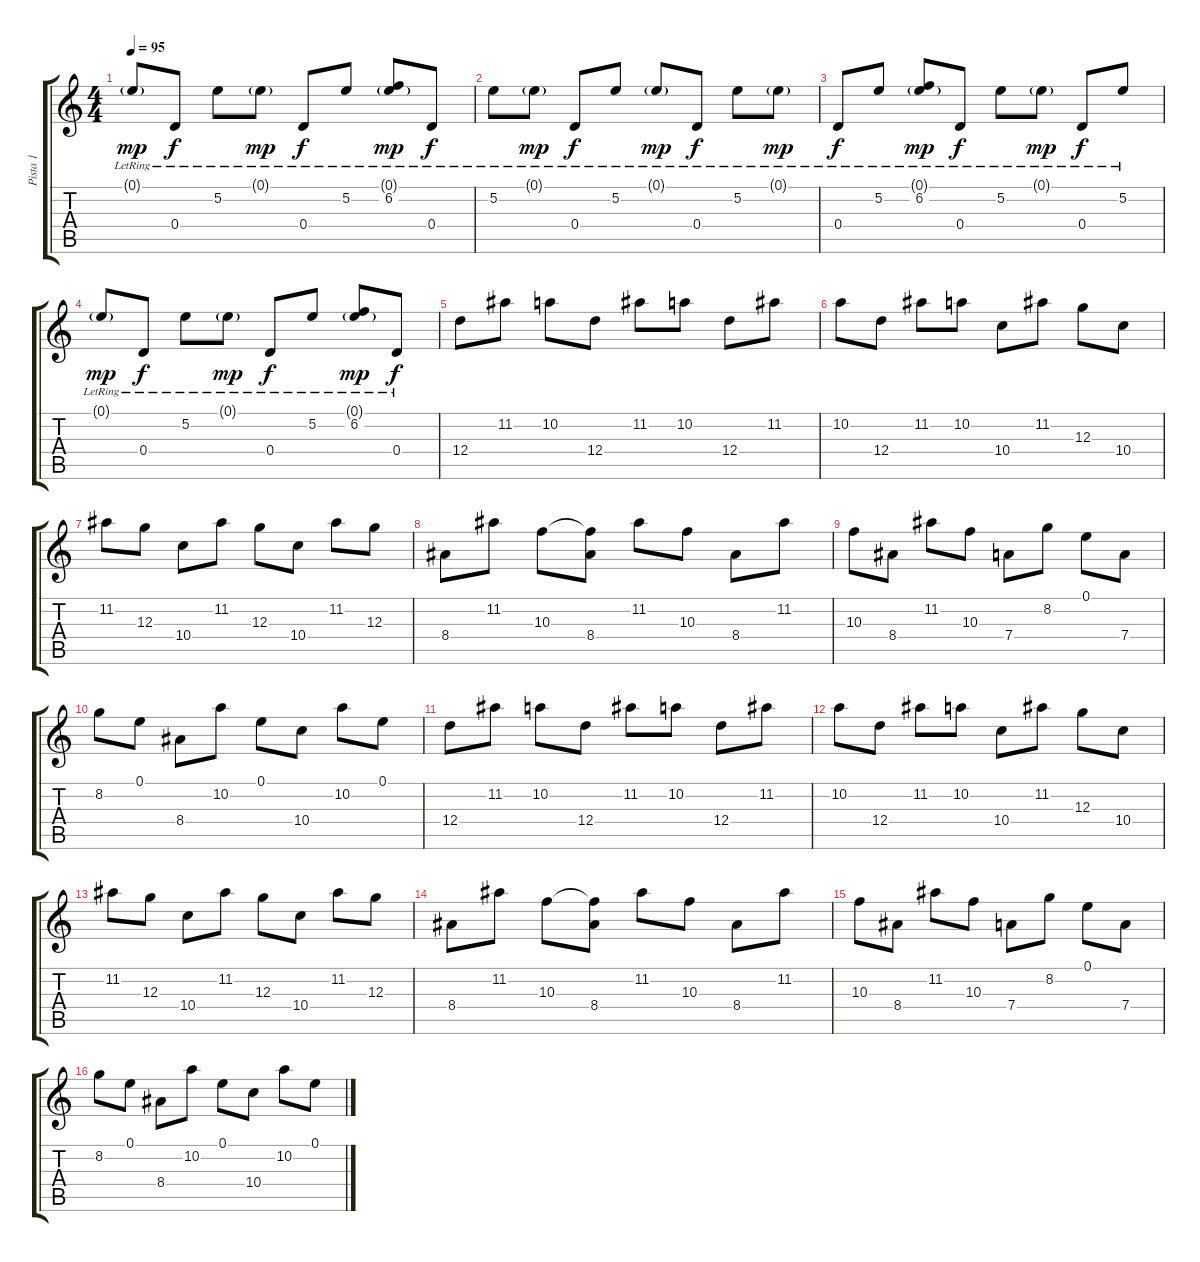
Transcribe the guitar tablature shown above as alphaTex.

\track ("Pista 1" "Pista 1") {instrument electricguitarjazz}
\staff {score tabs}
\tuning (E4 B3 G3 D3 A2 E2) {hide}
\ts (4 4)
\tempo 95
\clef g2
\ks c
0.1{g lr}.8{dy mp} 0.4{lr}.8{dy f} 5.2{lr}.8 0.1{g lr}.8{dy mp} 0.4{lr}.8{dy f} 5.2{lr}.8 (0.1{g lr} 6.2{lr}).8{dy mp} 0.4{lr}.8{dy f} |
5.2{lr}.8 0.1{g lr}.8{dy mp} 0.4{lr}.8{dy f} 5.2{lr}.8 0.1{g lr}.8{dy mp} 0.4{lr}.8{dy f} 5.2{lr}.8 0.1{g lr}.8{dy mp} |
0.4{lr}.8{dy f} 5.2{lr}.8 (0.1{g lr} 6.2{lr}).8{dy mp} 0.4{lr}.8{dy f} 5.2{lr}.8 0.1{g lr}.8{dy mp} 0.4{lr}.8{dy f} 5.2{lr}.8 |
0.1{g lr}.8{dy mp} 0.4{lr}.8{dy f} 5.2{lr}.8 0.1{g lr}.8{dy mp} 0.4{lr}.8{dy f} 5.2{lr}.8 (0.1{g lr} 6.2{lr}).8{dy mp} 0.4{lr}.8{dy f} |
12.4.8 11.2.8 10.2.8 12.4.8 11.2.8 10.2.8 12.4.8 11.2.8 |
10.2.8 12.4.8 11.2.8 10.2.8 10.4.8 11.2.8 12.3.8 10.4.8 |
11.2.8 12.3.8 10.4.8 11.2.8 12.3.8 10.4.8 11.2.8 12.3.8 |
8.4.8 11.2.8 10.3.8 (10.3{t} 8.4).8 11.2.8 10.3.8 8.4.8 11.2.8 |
10.3.8 8.4.8 11.2.8 10.3.8 7.4.8 8.2.8 0.1.8 7.4.8 |
8.2.8 0.1.8 8.4.8 10.2.8 0.1.8 10.4.8 10.2.8 0.1.8 |
12.4.8 11.2.8 10.2.8 12.4.8 11.2.8 10.2.8 12.4.8 11.2.8 |
10.2.8 12.4.8 11.2.8 10.2.8 10.4.8 11.2.8 12.3.8 10.4.8 |
11.2.8 12.3.8 10.4.8 11.2.8 12.3.8 10.4.8 11.2.8 12.3.8 |
8.4.8 11.2.8 10.3.8 (10.3{t} 8.4).8 11.2.8 10.3.8 8.4.8 11.2.8 |
10.3.8 8.4.8 11.2.8 10.3.8 7.4.8 8.2.8 0.1.8 7.4.8 |
8.2.8 0.1.8 8.4.8 10.2.8 0.1.8 10.4.8 10.2.8 0.1.8
